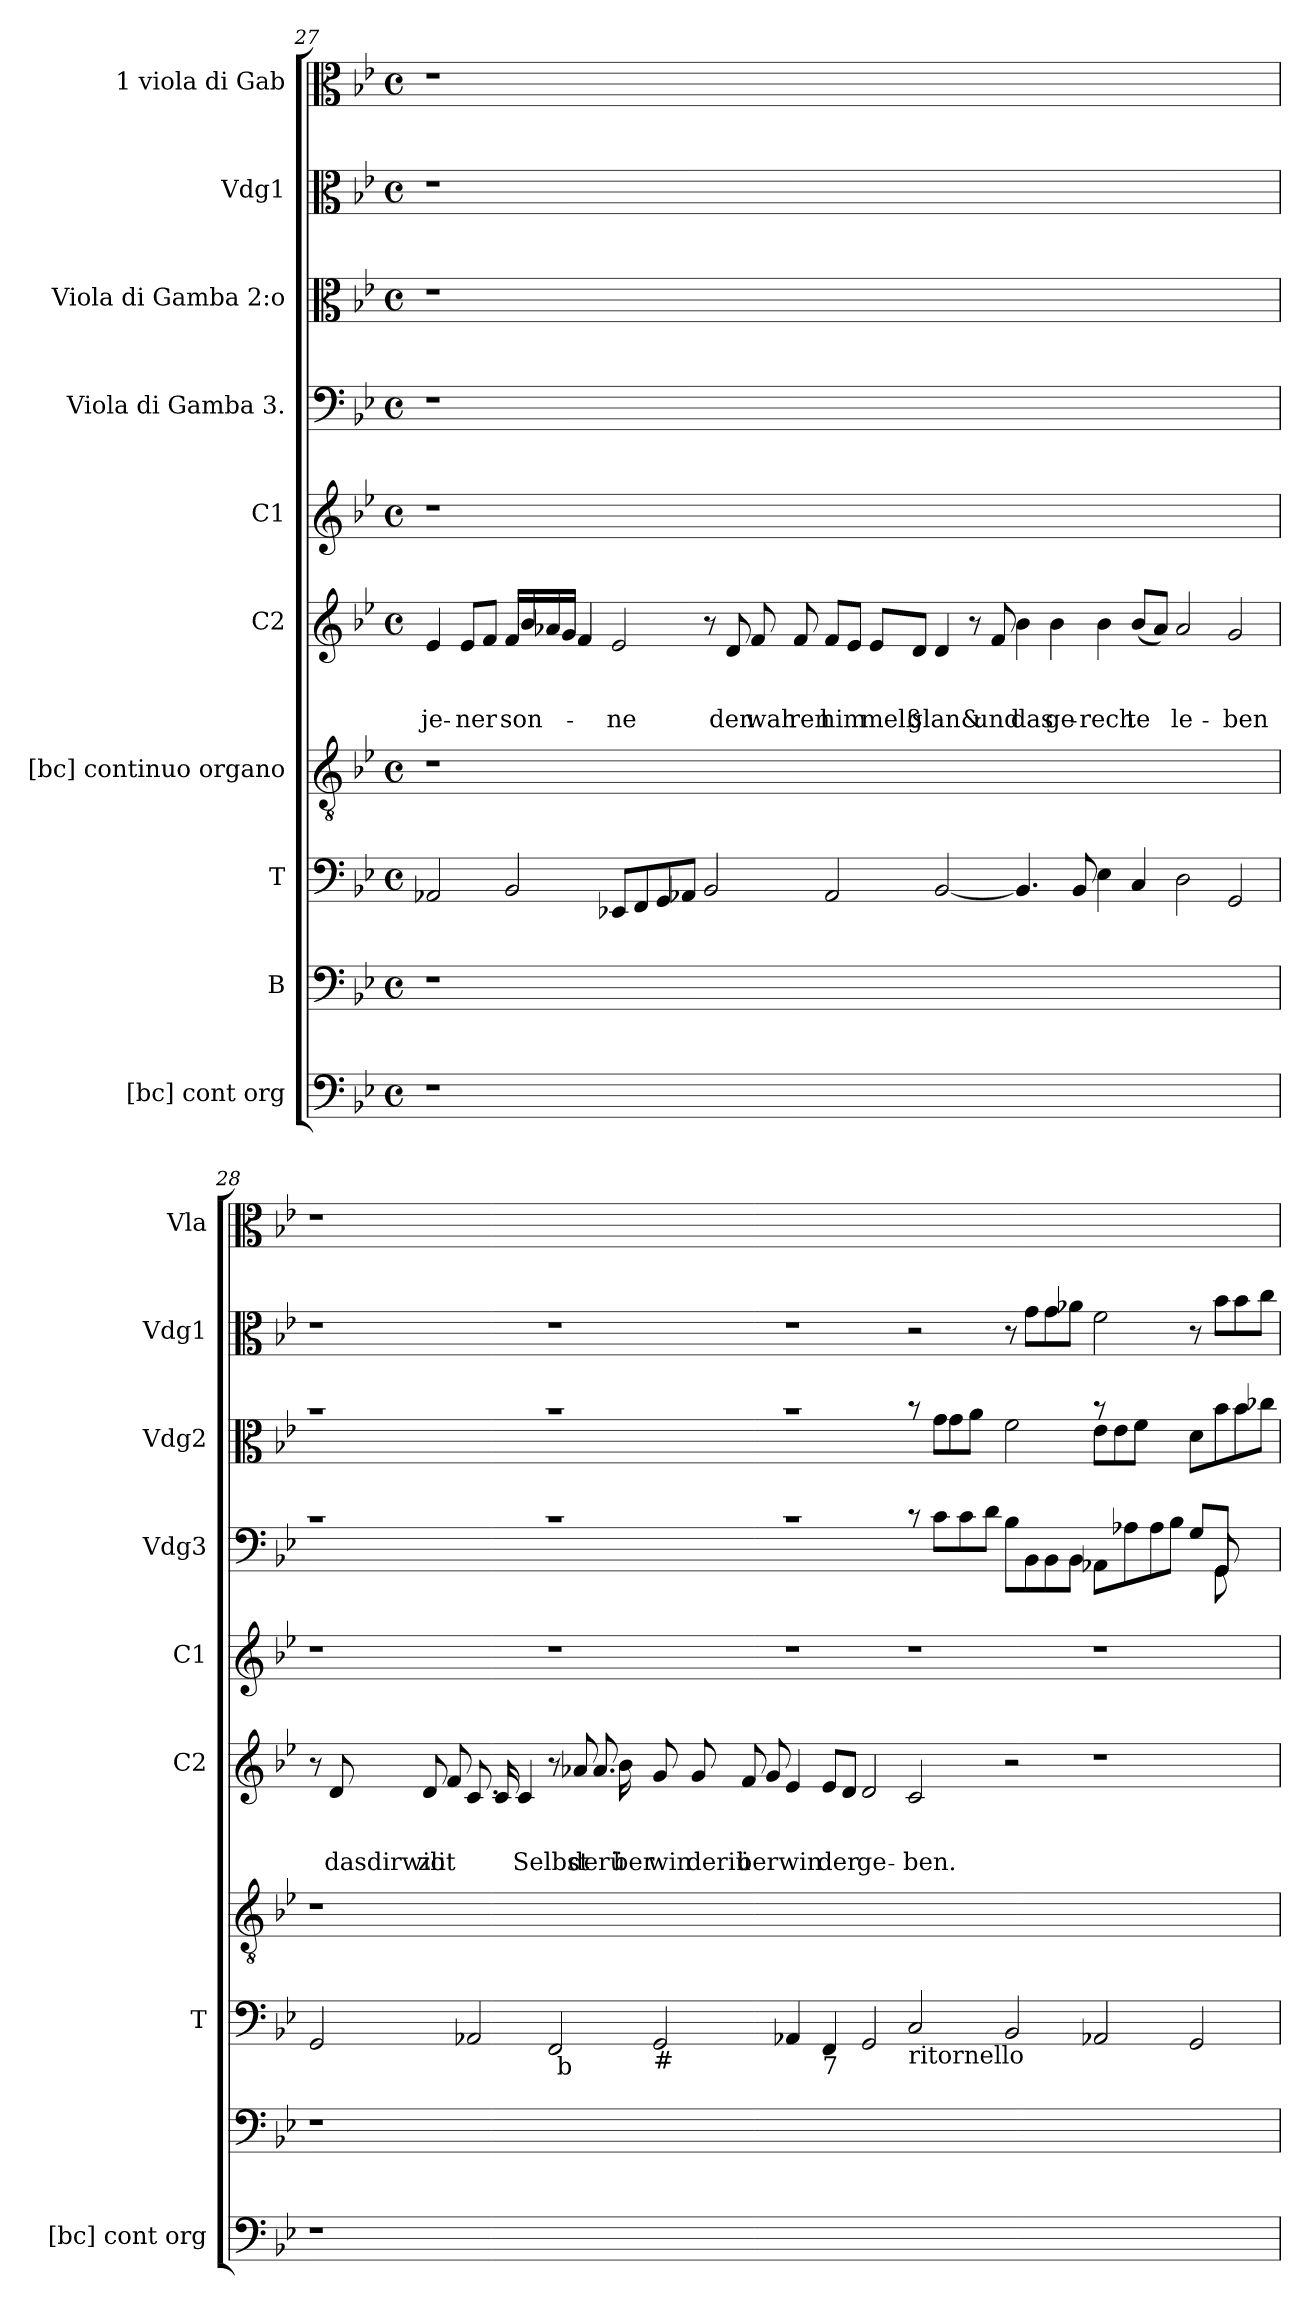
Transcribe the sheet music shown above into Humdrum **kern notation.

**kern	**kern	**kern	**kern	**kern	**text	**text	**text	**kern	**kern	**kern	**kern	**kern
*part10	*part9	*part8	*part7	*part6	*part6	*part6	*part6	*part5	*part4	*part3	*part2	*part1
*staff10	*staff9	*staff8	*staff7	*staff6	*staff6	*staff6	*staff6	*staff5	*staff4	*staff3	*staff2	*staff1
*I"[bc] cont org	*I"B	*I"T	*I"[bc] continuo organo	*I"C2	*	*	*	*I"C1	*I"Viola di Gamba 3.	*I"Viola di Gamba 2:o	*I"Vdg1	*I"1 viola di Gab
*I'[bc] cont org	*	*I'T	*	*I'C2	*	*	*	*I'C1	*I'Vdg3	*I'Vdg2	*I'Vdg1	*I'Vla
!!LO:LB:g=z
*clefF4	*clefF4	*clefF4	*clefGv2	*clefG2	*	*	*	*clefG2	*clefF4	*clefC3	*clefC3	*clefC3
*k[b-e-]	*k[b-e-]	*k[b-e-]	*k[b-e-]	*k[b-e-]	*	*	*	*k[b-e-]	*k[b-e-]	*k[b-e-]	*k[b-e-]	*k[b-e-]
*B-:	*B-:	*B-:	*B-:	*B-:	*	*	*	*B-:	*B-:	*B-:	*B-:	*B-:
*M4/4	*M4/4	*M4/4	*M4/4	*M4/4	*	*	*	*M4/4	*M4/4	*M4/4	*M4/4	*M4/4
*met(c)	*met(c)	*met(c)	*met(c)	*met(c)	*	*	*	*met(c)	*met(c)	*met(c)	*met(c)	*met(c)
=27	=27	=27	=27	=27	=27	=27	=27	=27	=27	=27	=27	=27
!	!	!	!	!	!	!	!LO:LY:b	!	!	!	!	!
1r	1r	2AA-X</	1r	4e-/	.	.	je-	1r	1r	1r	1r	1r
!	!	!	!	!	!	!	!LO:LY:b	!	!	!	!	!
.	.	.	.	8e-/L	.	.	-ner	.	.	.	.	.
.	.	.	.	8f/J	.	.	.	.	.	.	.	.
!	!	!	!	!	!	!	!LO:LY:b	!	!	!	!	!
.	.	2BB-</	.	16f/LL	.	.	son-	.	.	.	.	.
.	.	.	.	16b-/	.	.	.	.	.	.	.	.
.	.	.	.	16a-X/	.	.	.	.	.	.	.	.
.	.	.	.	16g/JJ	.	.	.	.	.	.	.	.
.	.	.	.	4f/	.	.	.	.	.	.	.	.
!	!	!	!	!	!	!	!LO:LY:b	!	!	!	!	!
00ryy	00ryy	8EE-X/L	00ryy	2e-/	.	.	-ne	00ryy	00ryy	00ryy	00ryy	00ryy
.	.	8FF/	.	.	.	.	.	.	.	.	.	.
.	.	8GG/	.	.	.	.	.	.	.	.	.	.
.	.	8AA-X/J	.	.	.	.	.	.	.	.	.	.
.	.	2BB-/	.	8r	.	.	.	.	.	.	.	.
!	!	!	!	!	!	!	!LO:LY:b	!	!	!	!	!
.	.	.	.	8d/	.	.	den	.	.	.	.	.
!	!	!	!	!	!	!	!LO:LY:b	!	!	!	!	!
.	.	.	.	8f/	.	.	wah-	.	.	.	.	.
!	!	!	!	!	!	!	!LO:LY:b:rj	!	!	!	!	!
.	.	.	.	8f/	.	.	-ren	.	.	.	.	.
!	!	!	!	!	!	!	!LO:LY:b	!	!	!	!	!
.	.	2AA-</	.	8f/L	.	.	him-	.	.	.	.	.
.	.	.	.	8e-/J	.	.	.	.	.	.	.	.
!	!	!	!	!	!	!	!LO:LY:b	!	!	!	!	!
.	.	.	.	8e-/L	.	.	-melß	.	.	.	.	.
!	!	!	!	!	!	!	!LO:LY:b	!	!	!	!	!
.	.	.	.	8d/J	.	.	glan&	.	.	.	.	.
.	.	[<2BB-/	.	4d/	.	.	.	.	.	.	.	.
.	.	.	.	8r	.	.	.	.	.	.	.	.
!	!	!	!	!	!	!	!LO:LY:b	!	!	!	!	!
.	.	.	.	8f/	.	.	und	.	.	.	.	.
!	!	!	!	!	!	!	!LO:LY:b	!	!	!	!	!
.	.	4.BB-/]	.	4b-\	.	.	das	.	.	.	.	.
!	!	!	!	!	!	!	!LO:LY:b	!	!	!	!	!
.	.	.	.	4b-\	.	.	ge-	.	.	.	.	.
.	.	8BB-/	.	.	.	.	.	.	.	.	.	.
!	!	!	!	!	!	!	!LO:LY:b	!	!	!	!	!
.	.	4E-\	.	4b-\	.	.	-rech-	.	.	.	.	.
!	!	!	!	!	!	!	!LO:LY:b:rj	!	!	!	!	!
.	.	4C/	.	(<8b-/L	.	.	-te	.	.	.	.	.
.	.	.	.	8a-/J)	.	.	.	.	.	.	.	.
!	!	!	!	!	!	!	!LO:LY:b	!	!	!	!	!
.	.	2D>\	.	2a-/	.	.	le-	.	.	.	.	.
!	!	!	!	!	!	!	!LO:LY:b	!	!	!	!	!
.	.	2GG/	.	2g/	.	.	-ben	.	.	.	.	.
!!LO:PB:g=z
=28	=28	=28	=28	=28	=28	=28	=28	=28	=28	=28	=28	=28
*	*	*	*	*	*	*	*	*	*^	*^	*	*
*	*	*	*	*	*	*	*	*	*	*^	*	*	*	*
!	!	!LO:TX:b:t=7#	!	!	!	!	!	!	!	!	!	!	!	!	!
*	*	*^	*	*	*	*	*	*	*	*	*	*	*	*	*
1r	1r	2GG/	1ryy	1r	8r	.	.	.	1r	1rc	00ryy	00ryy	1rb	00ryy	1r	1r
!	!	!	!	!	!	!	!	!LO:LY:b	!	!	!	!	!	!	!	!
.	.	.	.	.	8d/	.	.	dasdirwilit-	.	.	.	.	.	.	.	.
!	!	!	!	!	!	!	!	!LO:LY:b	!	!	!	!	!	!	!	!
.	.	.	.	.	8d/	.	.	-zo	.	.	.	.	.	.	.	.
.	.	.	.	.	8f/	.	.	.	.	.	.	.	.	.	.	.
.	.	2AA-X/	.	.	8.c/	.	.	.	.	.	.	.	.	.	.	.
.	.	.	.	.	16c/	.	.	.	.	.	.	.	.	.	.	.
!	!	!	!	!	!	!	!	!LO:LY:b	!	!	!	!	!	!	!	!
.	.	.	.	.	4c/	.	.	Selbst	.	.	.	.	.	.	.	.
00ryy	00ryy	2FF/	32ryy	00ryy	8r	.	.	.	1r	1rc	.	.	1rb	.	1r	00ryy
!	!	!	!LO:TX:b:t=b	!	!	!	!	!	!	!	!	!	!	!	!	!
.	.	.	1ryy	.	.	.	.	.	.	.	.	.	.	.	.	.
!	!	!	!	!	!	!	!	!LO:LY:b	!	!	!	!	!	!	!	!
.	.	.	.	.	8a-X/	.	.	derü-	.	.	.	.	.	.	.	.
.	.	.	.	.	8.a-/	.	.	.	.	.	.	.	.	.	.	.
!	!	!	!	!	!	!	!	!LO:LY:b	!	!	!	!	!	!	!	!
.	.	.	.	.	16b-\	.	.	-ber-	.	.	.	.	.	.	.	.
!	!	!LO:TX:b:t=#	!	!	!	!	!	!	!	!	!	!	!	!	!	!
!	!	!	!	!	!	!	!	!LO:LY:b	!	!	!	!	!	!	!	!
.	.	2GG/	.	.	8g/	.	.	-win-	.	.	.	.	.	.	.	.
!	!	!	!	!	!	!	!	!LO:LY:b	!	!	!	!	!	!	!	!
.	.	.	.	.	8g/	.	.	-deriü-	.	.	.	.	.	.	.	.
!	!	!	!	!	!	!	!	!LO:LY:b	!	!	!	!	!	!	!	!
.	.	.	.	.	8f/	.	.	-ber	.	.	.	.	.	.	.	.
.	.	.	.	.	8g/	.	.	.	.	.	.	.	.	.	.	.
!	!	!	!	!	!	!	!	!LO:LY:b	!	!	!	!	!	!	!	!
.	.	4AA-X/	.	.	4e-/	.	.	win-	1r	1rc	.	.	1rb	.	1r	.
.	.	.	1ryy	.	.	.	.	.	.	.	.	.	.	.	.	.
!	!	!LO:TX:b:t=7	!	!	!	!	!	!	!	!	!	!	!	!	!	!
!	!	!	!	!	!	!	!	!LO:LY:b	!	!	!	!	!	!	!	!
.	.	4FF</	.	.	8e-/L	.	.	-der	.	.	.	.	.	.	.	.
.	.	.	.	.	8d/J	.	.	.	.	.	.	.	.	.	.	.
!	!	!	!	!	!	!	!	!LO:LY:b	!	!	!	!	!	!	!	!
.	.	2GG</	.	.	2d/	.	.	ge-	.	.	.	.	.	.	.	.
!	!	!LO:TX:b:t=ritornello	!	!	!	!	!	!	!	!	!	!	!	!	!	!
!	!	!	!	!	!	!	!	!LO:LY:b	!	!	!	!	!	!	!	!
.	.	2C/	.	.	2c/	.	.	-ben.	1r	8rc	.	.	8rb	.	2r	.
.	.	.	1ryy	.	.	.	.	.	.	.	.	.	.	.	.	.
*	*	*	*	*	*	*	*	*	*	*	*	*	*Xtuplet	*	*	*
.	.	.	.	.	.	.	.	.	.	8c\L	.	.	12g\L	.	.	.
.	.	.	.	.	.	.	.	.	.	.	.	.	12g\	.	.	.
.	.	.	.	.	.	.	.	.	.	8c\	.	.	.	.	.	.
.	.	.	.	.	.	.	.	.	.	.	.	.	12a\J	.	.	.
.	.	.	.	.	.	.	.	.	.	8d\J	.	.	8ryy	.	.	.
.	.	2BB-</	.	.	2r	.	.	.	.	8B-\L	.	.	2f\	.	8r	.
.	.	.	.	.	.	.	.	.	.	8BB-\	.	.	.	.	8g\L	.
.	.	.	.	.	.	.	.	.	.	8BB-\	.	.	.	.	8g\	.
.	.	.	.	.	.	.	.	.	.	8BB-\J	.	.	.	.	8a-X\J	.
.	.	2AA-X</	.	.	1r	.	.	.	1r	8AA-X\L	2ryy	2ryy	8rb	12e-\L	2f\	.
.	.	.	2ryy	.	.	.	.	.	.	.	.	.	.	.	.	.
.	.	.	.	.	.	.	.	.	.	.	.	.	.	12e-\	.	.
.	.	.	.	.	.	.	.	.	.	8A-X\	.	.	2..ryy	.	.	.
.	.	.	.	.	.	.	.	.	.	.	.	.	.	12f\J	.	.
.	.	.	.	.	.	.	.	.	.	8A-\	.	.	.	4ryy	.	.
.	.	.	.	.	.	.	.	.	.	8B-\J	.	.	.	.	.	.
.	.	2GG</	.	.	.	.	.	.	.	8G/L	8ryy	8ryy	.	8d\L	8r	.
.	.	.	4...ryy	.	.	.	.	.	.	.	.	.	.	.	.	.
.	.	.	.	.	.	.	.	.	.	8GG/J	8GG\	8GG/	.	8b-\	8b-\L	.
.	.	.	.	.	.	.	.	.	.	4ryy	4ryy	4ryy	.	8b-\	8b-\	.
.	.	.	.	.	.	.	.	.	.	.	.	.	.	8cc-X\J	8cc\J	.
*	*	*	*	*	*	*	*	*	*	*v	*v	*v	*	*	*	*
*	*	*v	*v	*	*	*	*	*	*	*	*v	*v	*	*
=	=	=	=	=	=	=	=	=	=	=	=	=
*-	*-	*-	*-	*-	*-	*-	*-	*-	*-	*-	*-	*-
